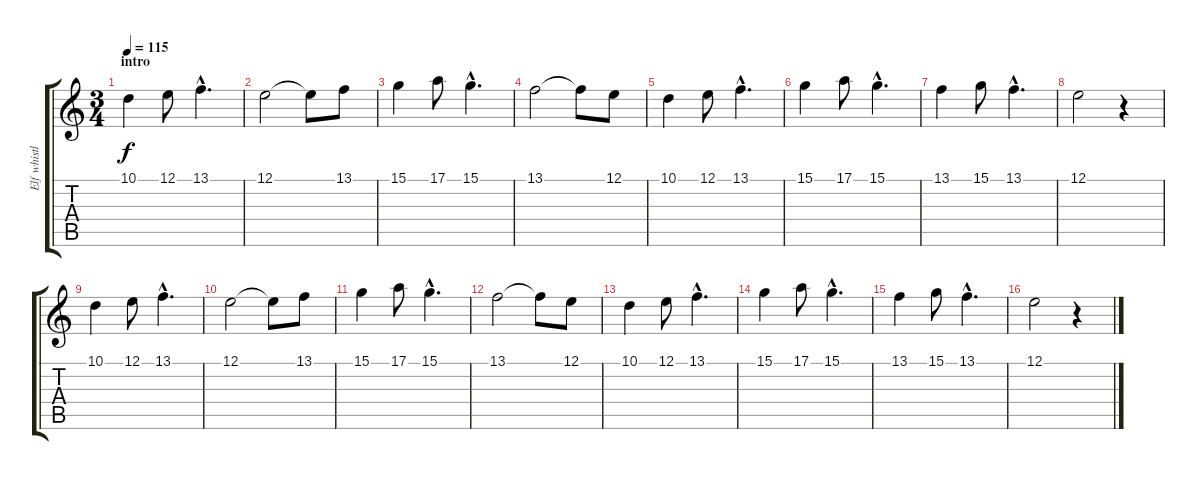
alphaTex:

\track ("Elf whistling" "Elf whistl") {instrument whistle}
\staff {score tabs}
\tuning (E4 B3 G3 D3 A2 E2) {hide}
\ts (3 4)
\section ("" "intro")
\tempo 115
\clef g2
\ks c
10.1.4{dy f instrument whistle} 12.1.8 13.1{hac}.4{d} |
12.1.2 12.1{t}.8 13.1.8 |
15.1.4 17.1.8 15.1{hac}.4{d} |
13.1.2 13.1{t}.8 12.1.8 |
10.1.4 12.1.8 13.1{hac}.4{d} |
15.1.4 17.1.8 15.1{hac}.4{d} |
13.1.4 15.1.8 13.1{hac}.4{d} |
12.1.2 r.4 |
10.1.4 12.1.8 13.1{hac}.4{d} |
12.1.2 12.1{t}.8 13.1.8 |
15.1.4 17.1.8 15.1{hac}.4{d} |
13.1.2 13.1{t}.8 12.1.8 |
10.1.4 12.1.8 13.1{hac}.4{d} |
15.1.4 17.1.8 15.1{hac}.4{d} |
13.1.4 15.1.8 13.1{hac}.4{d} |
12.1.2 r.4
